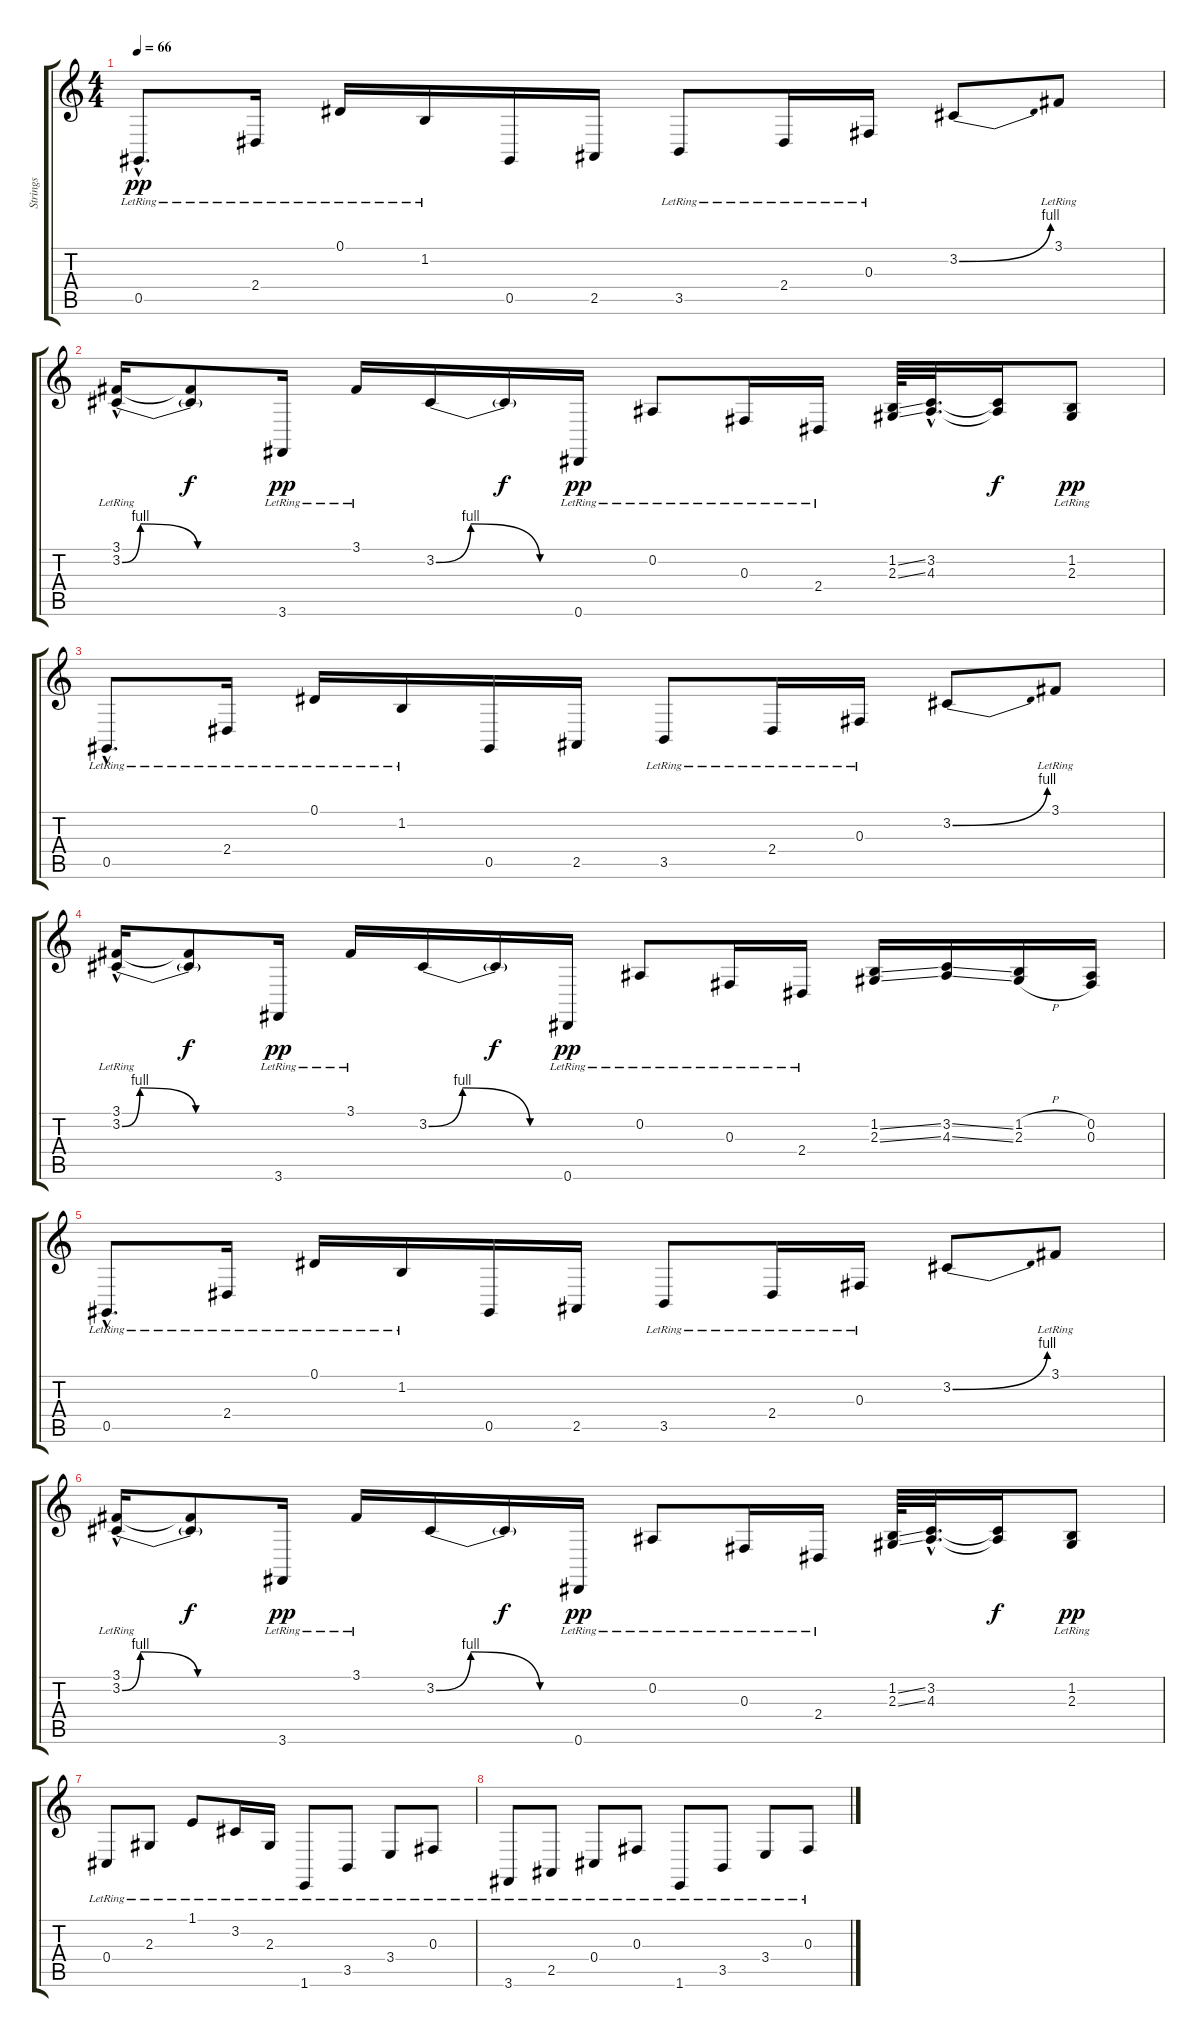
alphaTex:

\track ("Strings" "Strings") {instrument stringensemble1}
\staff {score tabs}
\tuning (Eb4 Bb3 Gb3 Db3 Ab2 Eb2) {hide}
\ts (4 4)
\tempo 66
\clef g2
\ks c
0.5{hac lr}.8{d dy pp} 2.4{lr}.16 0.1{lr}.16 1.2{lr}.16 0.5.16 2.5.16 3.5{lr}.8 2.4{lr}.16 0.3{lr}.16 3.2{be (bend 0 0 60 4)}.8 3.1{lr}.8 |
(3.1{lr} 3.2{be (custom 0 0 7 4 29 0 60 0) hac}).16 (3.1{t} 3.2{t}).8{dy f} 3.6{lr}.16{dy pp} 3.1{lr}.16 3.2{be (custom 0 0 15 4 45 0 60 0)}.16 3.2{t}.16{dy f} 0.6{lr}.16{dy pp} 0.2{lr}.8 0.3{lr}.16 2.4{lr}.16 (1.2{ss} 2.3{ss}).64 (3.2{hac} 4.3{hac}).32{d} (3.2{t} 4.3{t}).16{dy f} (1.2{lr} 2.3{lr}).8{dy pp} |
0.5{hac lr}.8{d} 2.4{lr}.16 0.1{lr}.16 1.2{lr}.16 0.5.16 2.5.16 3.5{lr}.8 2.4{lr}.16 0.3{lr}.16 3.2{be (bend 0 0 60 4)}.8 3.1{lr}.8 |
(3.1{lr} 3.2{be (custom 0 0 7 4 29 0 60 0) hac}).16 (3.1{t} 3.2{t}).8{dy f} 3.6{lr}.16{dy pp} 3.1{lr}.16 3.2{be (custom 0 0 15 4 45 0 60 0)}.16 3.2{t}.16{dy f} 0.6{lr}.16{dy pp} 0.2{lr}.8 0.3{lr}.16 2.4{lr}.16 (1.2{ss} 2.3{ss}).16 (3.2{ss} 4.3{ss}).16 (1.2{h} 2.3{h}).16 (0.2 0.3).16 |
0.5{hac lr}.8{d} 2.4{lr}.16 0.1{lr}.16 1.2{lr}.16 0.5.16 2.5.16 3.5{lr}.8 2.4{lr}.16 0.3{lr}.16 3.2{be (bend 0 0 60 4)}.8 3.1{lr}.8 |
(3.1{lr} 3.2{be (custom 0 0 7 4 29 0 60 0) hac}).16 (3.1{t} 3.2{t}).8{dy f} 3.6{lr}.16{dy pp} 3.1{lr}.16 3.2{be (custom 0 0 15 4 45 0 60 0)}.16 3.2{t}.16{dy f} 0.6{lr}.16{dy pp} 0.2{lr}.8 0.3{lr}.16 2.4{lr}.16 (1.2{ss} 2.3{ss}).64 (3.2{hac} 4.3{hac}).32{d} (3.2{t} 4.3{t}).16{dy f} (1.2{lr} 2.3{lr}).8{dy pp} |
0.4{lr}.8 2.3{lr}.8 1.1{lr}.8 3.2{lr}.16 2.3{lr}.16 1.6{lr}.8 3.5{lr}.8 3.4{lr}.8 0.3{lr}.8 |
3.6{lr}.8 2.5{lr}.8 0.4{lr}.8 0.3{lr}.8 1.6{lr}.8 3.5{lr}.8 3.4{lr}.8 0.3{lr}.8
